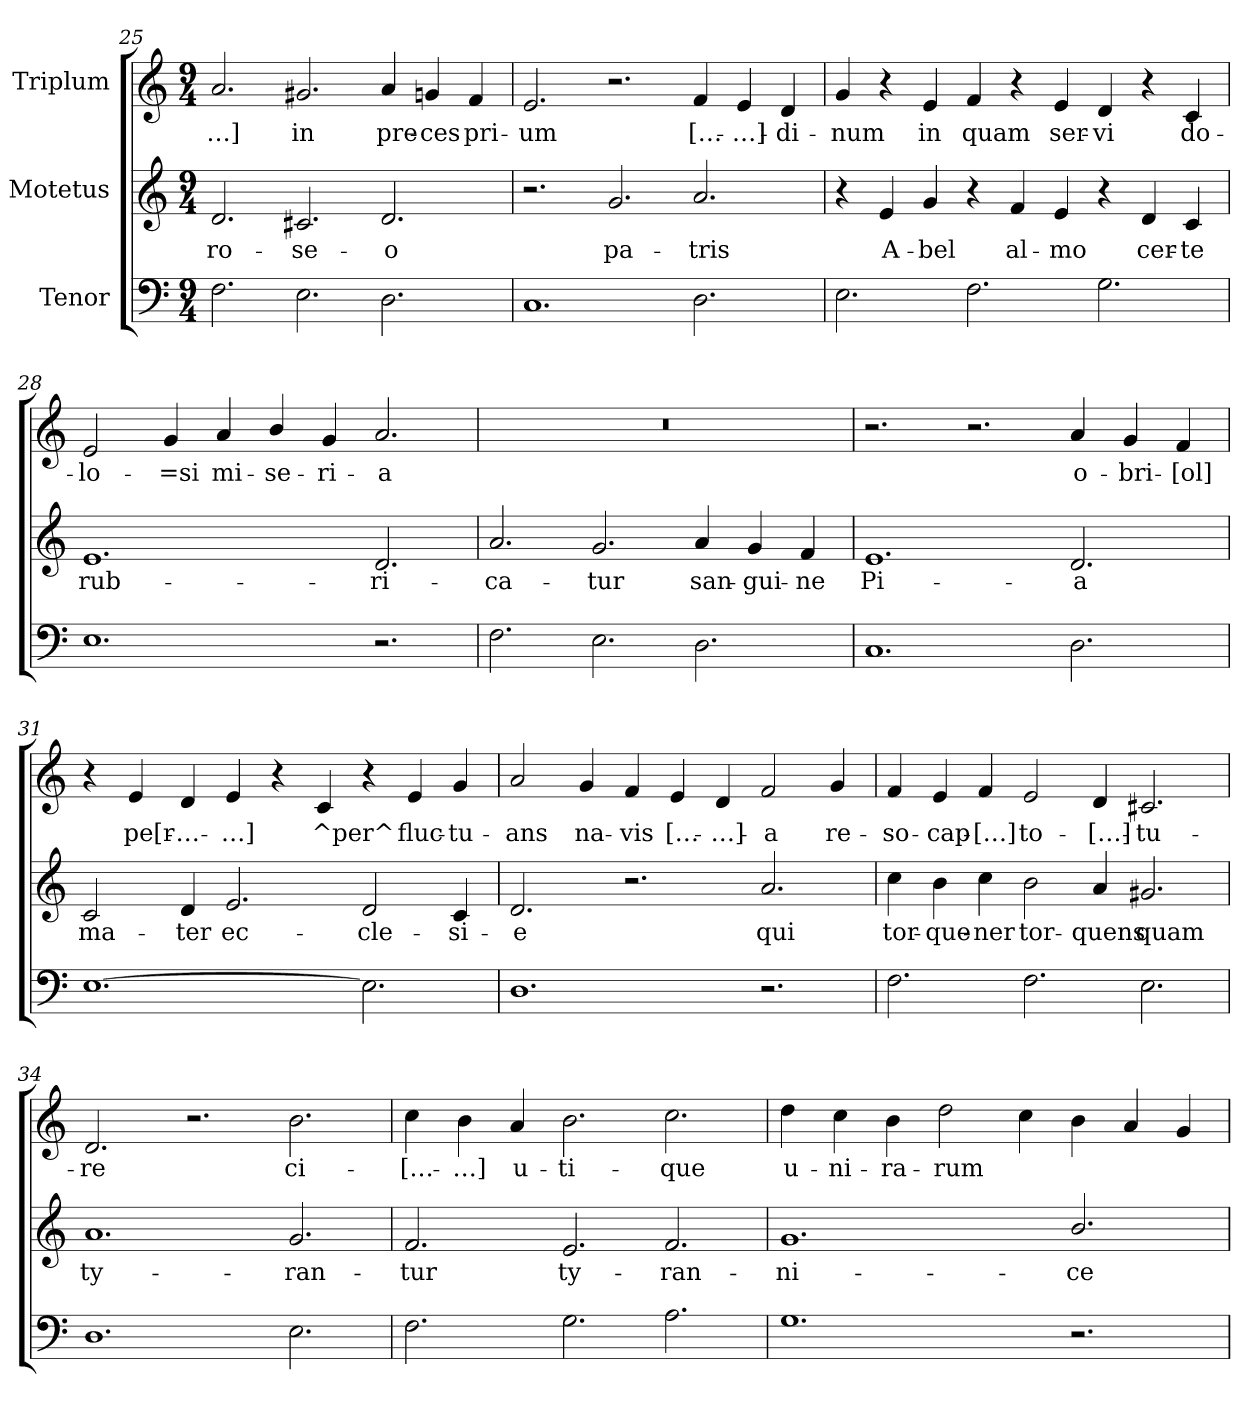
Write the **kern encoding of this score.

**kern	**kern	**text	**kern	**text
*part3	*part2	*part2	*part1	*part1
*staff3	*staff2	*staff2	*staff1	*staff1
*I"Tenor	*I"Motetus	*	*I"Triplum	*
*clefF4	*clefG2	*	*clefG2	*
*k[]	*k[]	*	*k[]	*
*M9/4	*M9/4	*	*M9/4	*
=25	=25	=25	=25	=25
!	!	!LO:LY:b	!	!LO:LY:b
2.F\	2.d/	ro-	2.a/	-…]
!	!	!LO:LY:b	!	!LO:LY:b
2.E\	2.c#X/	-se-	2.g#X/	in
!	!	!LO:LY:b	!	!LO:LY:b
2.D\	2.d/	o	4a/	pre-
!	!	!	!	!LO:LY:b
.	.	.	4g/	-ces
!	!	!	!	!LO:LY:b
.	.	.	4f/	pri-
=26	=26	=26	=26	=26
!	!	!	!	!LO:LY:b
1.C/	2.r	.	2.e/	-um
!	!	!LO:LY:b	!	!
.	2.g/	pa-	2.r	.
!	!	!LO:LY:b	!	!LO:LY:b
2.D\	2.a/	tris	4f/	[…-
!	!	!	!	!LO:LY:b
.	.	.	4e/	-…]-
!	!	!	!	!LO:LY:b
.	.	.	4d/	-di-
=27	=27	=27	=27	=27
!	!	!	!	!LO:LY:b
2.E\	4r	.	4g/	-num
!	!	!LO:LY:b	!	!
.	4e/	A-	4r	.
!	!	!LO:LY:b	!	!LO:LY:b
.	4g/	-bel	4e/	in
!	!	!	!	!LO:LY:b
2.F\	4r	.	4f/	quam
!	!	!LO:LY:b	!	!
.	4f/	-al-	4r	.
!	!	!LO:LY:b	!	!LO:LY:b
.	4e/	mo	4e/	ser-
!	!	!	!	!LO:LY:b
2.G\	4r	.	4d/	-vi
!	!	!LO:LY:b	!	!
.	4d/	cer-	4r	.
!	!	!LO:LY:b	!	!LO:LY:b
.	4c/	-te	4c/	do-
=28	=28	=28	=28	=28
!	!	!LO:LY:b	!	!LO:LY:b
1.E\	1.e/	-rub-	2e/	-lo-
!	!	!	!	!LO:LY:b
.	.	.	4g/	-=si
!	!	!	!	!LO:LY:b
.	.	.	4a/	mi-
!	!	!	!	!LO:LY:b
.	.	.	4b/	-se-
!	!	!	!	!LO:LY:b
.	.	.	4g/	-ri-
!	!	!LO:LY:b	!	!LO:LY:b
2.r	2.d/	-ri-	2.a/	-a
=29	=29	=29	=29	=29
!	!	!LO:LY:b	!LO:N:vis=1	!
2.F\	2.a/	-ca-	4%9r	.
!	!	!LO:LY:b	!	!
2.E\	2.g/	-tur	.	.
!	!	!LO:LY:b	!	!
2.D\	4a/	san-	.	.
!	!	!LO:LY:b	!	!
.	4g/	-gui-	.	.
!	!	!LO:LY:b	!	!
.	4f/	-ne	.	.
=30	=30	=30	=30	=30
!	!	!LO:LY:b	!	!
1.C/	1.e/	Pi-	2.r	.
.	.	.	2.r	.
!	!	!LO:LY:b	!	!LO:LY:b
2.D\	2.d/	-a	4a/	o-
!	!	!	!	!LO:LY:b
.	.	.	4g/	-bri-
!	!	!	!	!LO:LY:b
.	.	.	4f/	-[ol]
=31	=31	=31	=31	=31
!	!	!LO:LY:b	!	!
[1.E\	2c/	ma-	4r	.
!	!	!	!	!LO:LY:b
.	.	.	4e/	pe[r-
!	!	!LO:LY:b	!	!LO:LY:b
.	4d/	-ter	4d/	-…-
!	!	!LO:LY:b	!	!LO:LY:b
.	2.e/	ec-	4e/	-…]
.	.	.	4r	.
!	!	!	!	!LO:LY:b
.	.	.	4c/	^per^
!	!	!LO:LY:b	!	!
2.E\]	2d/	-cle-	4r	.
!	!	!	!	!LO:LY:b
.	.	.	4e/	fluc-
!	!	!LO:LY:b	!	!LO:LY:b
.	4c/	-si-	4g/	-tu-
=32	=32	=32	=32	=32
!	!	!LO:LY:b	!	!LO:LY:b
1.D\	2.d/	-e	2a/	-ans
!	!	!	!	!LO:LY:b
.	.	.	4g/	na-
!	!	!	!	!LO:LY:b
.	2.r	.	4f/	-vis
!	!	!	!	!LO:LY:b
.	.	.	4e/	[…-
!	!	!	!	!LO:LY:b
.	.	.	4d/	-…]-
!	!	!LO:LY:b	!	!LO:LY:b
2.r	2.a/	qui	2f/	-a
!	!	!	!	!LO:LY:b
.	.	.	4g/	re-
=33	=33	=33	=33	=33
!	!	!LO:LY:b	!	!LO:LY:b
2.F\	4cc\	tor-	4f/	-so-
!	!	!LO:LY:b	!	!LO:LY:b
.	4b\	-que-	4e/	-cap-
!	!	!LO:LY:b	!	!LO:LY:b
.	4cc\	-ner	4f/	-[…]
!	!	!LO:LY:b	!	!LO:LY:b
2.F\	2b\	tor-	2e/	to-
!	!	!LO:LY:b	!	!LO:LY:b
.	4a/	-quens	4d/	-[…]-
!	!	!LO:LY:b	!	!LO:LY:b
2.E\	2.g#X/	quam	2.c#X/	-tu-
=34	=34	=34	=34	=34
!	!	!LO:LY:b	!	!LO:LY:b
1.D\	1.a/	ty-	2.d/	-re
.	.	.	2.r	.
!	!	!LO:LY:b	!	!LO:LY:b
2.E\	2.g/	-ran-	2.b\	ci-
=35	=35	=35	=35	=35
!	!	!LO:LY:b	!	!LO:LY:b
2.F\	2.f/	-tur	4cc\	-[…-
!	!	!	!	!LO:LY:b
.	.	.	4b\	-…]
!	!	!	!	!LO:LY:b
.	.	.	4a/	u-
!	!	!LO:LY:b	!	!LO:LY:b
2.G\	2.e/	ty-	2.b\	-ti-
!	!	!LO:LY:b	!	!LO:LY:b
2.A\	2.f/	-ran-	2.cc\	-que
=36	=36	=36	=36	=36
!	!	!LO:LY:b	!	!LO:LY:b
1.G\	1.g/	-ni-	4dd\	u-
!	!	!	!	!LO:LY:b
.	.	.	4cc\	-ni-
!	!	!	!	!LO:LY:b
.	.	.	4b\	-ra-
!	!	!	!	!LO:LY:b
.	.	.	2dd\	-rum
.	.	.	4cc\	.
!	!	!LO:LY:b	!	!
2.r	2.b/	-ce	4b\	.
.	.	.	4a/	.
.	.	.	4g/	.
=	=	=	=	=
*-	*-	*-	*-	*-
